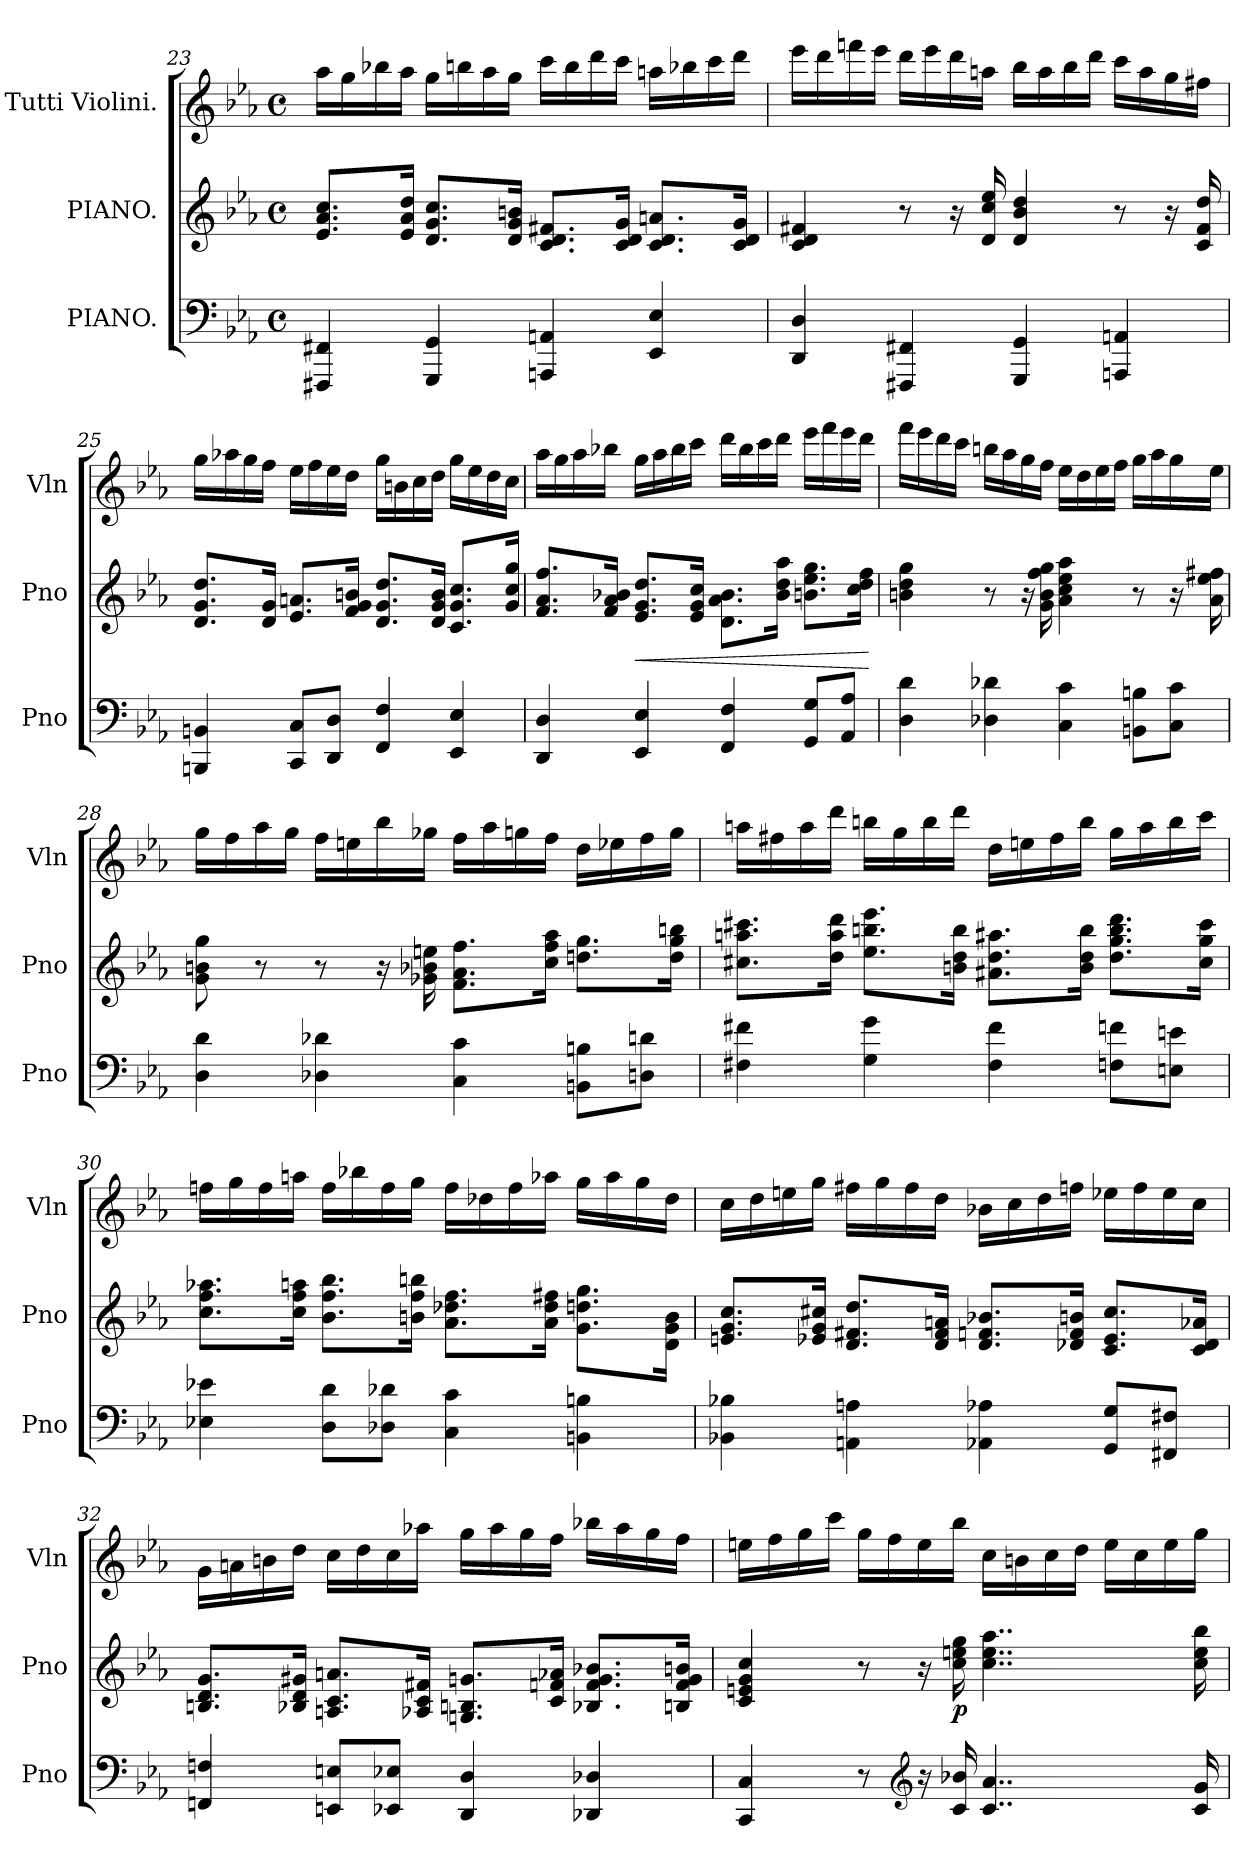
**kern	**kern	**dynam	**kern
*part3	*part2	*part2	*part1
*staff3	*staff2	*staff2	*staff1
*I"PIANO.	*I"PIANO.	*	*I"Tutti Violini.
*I'Pno	*I'Pno	*	*I'Vln
*clefF4	*clefG2	*	*clefG2
*k[b-e-a-]	*k[b-e-a-]	*	*k[b-e-a-]
*c:	*c:	*	*c:
*M4/4	*M4/4	*	*M4/4
*met(c)	*met(c)	*	*met(c)
=23	=23	=23	=23
4FFF#X/ 4FF#X/	8.e-/ 8.a-/ 8.cc/L	.	16aa-\LL
.	.	.	16gg\
.	.	.	16bb-X\
.	16e-/ 16a-/ 16dd/Jk	.	16aa-\JJ
4GGG/ 4GG/	8.d/ 8.g/ 8.cc/L	.	16gg\LL
.	.	.	16bbn\
.	.	.	16aa-\
.	16d/ 16g/ 16bn/Jk	.	16gg\JJ
4AAAn/ 4AAn/	8.c/ 8.d/ 8.f#X/L	.	16ccc\LL
.	.	.	16bb\
.	.	.	16ddd\
.	16c/ 16d/ 16g/Jk	.	16ccc\JJ
4EE-/ 4E-/	8.c/ 8.d/ 8.an/L	.	16aan\LL
.	.	.	16bb-X\
.	.	.	16ccc\
.	16c/ 16d/ 16g/Jk	.	16ddd\JJ
=24	=24	=24	=24
4DD/ 4D/	4c/ 4d/ 4f#X/	.	16eee-\LL
.	.	.	16ddd\
.	.	.	16fffn\
.	.	.	16eee-\JJ
4FFF#X/ 4FF#X/	8r	.	16ddd\LL
.	.	.	16eee-\
.	16r	.	16ddd\
.	16d/ 16cc/ 16ee-/	.	16aan\JJ
4GGG/ 4GG/	4d/ 4b-/ 4dd/	.	16bb-\LL
.	.	.	16aa\
.	.	.	16bb-\
.	.	.	16ddd\JJ
4AAAn/ 4AAn/	8r	.	16ccc\LL
.	.	.	16aa\
.	16r	.	16gg\
.	16c/ 16f#/ 16dd/	.	16ff#X\JJ
=25	=25	=25	=25
4BBBn/ 4BBn/	8.d/ 8.g/ 8.dd/L	.	16gg\LL
.	.	.	16aa-X\
.	.	.	16gg\
.	16d/ 16g/Jk	.	16ff\JJ
8CC/ 8C/L	8.e-/ 8.an/L	.	16ee-\LL
.	.	.	16ff\
8DD/ 8D/J	.	.	16ee-\
.	16f/ 16g/ 16bn/Jk	.	16dd\JJ
4FF/ 4F/	8.d/ 8.g/ 8.dd/L	.	16gg\LL
.	.	.	16bn\
.	.	.	16cc\
.	16d/ 16g/ 16b/Jk	.	16dd\JJ
4EE-/ 4E-/	8.c/ 8.g/ 8.cc/L	.	16gg\LL
.	.	.	16ee-\
.	.	.	16dd\
.	16g/ 16cc/ 16gg/Jk	.	16cc\JJ
=26	=26	=26	=26
4DD/ 4D/	8.f/ 8.a-/ 8.ff/L	.	16aa-\LL
.	.	.	16gg\
.	.	.	16aa-\
.	16f/ 16a-/ 16b-X/Jk	.	16bb-X\JJ
!	!	!LO:HP:b	!
4EE-/ 4E-/	8.e-/ 8.g/ 8.dd/L	<	16gg\LL
.	.	.	16aa-\
.	.	.	16bb-\
.	16e-/ 16g/ 16cc/Jk	.	16ccc\JJ
4FF/ 4F/	8.d\ 8.a-\ 8.b-\L	.	16ddd\LL
.	.	.	16bb-\
.	.	.	16ccc\
.	16b-\ 16dd\ 16aa-\Jk	.	16ddd\JJ
8GG/ 8G/L	8.bn\ 8.ee-\ 8.gg\L	.	16eee-\LL
.	.	.	16fff\
8AA-/ 8A-/J	.	.	16eee-\
.	16cc\ 16dd\ 16ff\Jk	.	16ddd\JJ
.	.	[	.
=27	=27	=27	=27
4D\ 4d\	4bn\ 4dd\ 4gg\	.	16fff\LL
.	.	.	16eee-\
.	.	.	16ddd\
.	.	.	16ccc\JJ
4D-X\ 4d-X\	8r	.	16bbn\LL
.	.	.	16aa-\
.	16r	.	16gg\
.	16g\ 16b\ 16ff\ 16gg\	.	16ff\JJ
4C\ 4c\	4a-\ 4cc\ 4ee-\ 4aa-\	.	16ee-\LL
.	.	.	16dd\
.	.	.	16ee-\
.	.	.	16ff\JJ
8BBn\ 8Bn\L	8r	.	16gg\LL
.	.	.	16aa-\
8C\ 8c\J	16r	.	16gg\
.	16a-\ 16ee-\ 16ff#X\	.	16ee-\JJ
=28	=28	=28	=28
4D\ 4d\	8g\ 8bn\ 8gg\	.	16gg\LL
.	.	.	16ff\
.	8r	.	16aa-\
.	.	.	16gg\JJ
4D-X\ 4d-X\	8r	.	16ff\LL
.	.	.	16een\
.	16r	.	16bb-\
.	16g-X\ 16b-X\ 16een\	.	16gg-X\JJ
4C\ 4c\	8.f\ 8.a-\ 8.ff\L	.	16ff\LL
.	.	.	16aa-\
.	.	.	16ggn\
.	16cc\ 16ff\ 16aa-\Jk	.	16ff\JJ
8BBn\ 8Bn\L	8.ddn\ 8.gg\L	.	16dd\LL
.	.	.	16ee-X\
8Dn\ 8dn\J	.	.	16ff\
.	16dd\ 16gg\ 16bbn\Jk	.	16gg\JJ
=29	=29	=29	=29
4F#X\ 4f#X\	8.cc#X\ 8.aan\ 8.ccc#X\L	.	16aan\LL
.	.	.	16ff#X\
.	.	.	16aa\
.	16dd\ 16aa\ 16ddd\Jk	.	16ddd\JJ
4G\ 4g\	8.ee-\ 8.bbn\ 8.eee-\L	.	16bbn\LL
.	.	.	16gg\
.	.	.	16bb\
.	16bn\ 16dd\ 16bb\Jk	.	16ddd\JJ
4F#\ 4f#\	8.a#X\ 8.dd\ 8.aa#X\L	.	16dd\LL
.	.	.	16een\
.	.	.	16ff#\
.	16b\ 16dd\ 16bb\Jk	.	16bb\JJ
8Fn\ 8fn\L	8.dd\ 8.gg\ 8.bb\ 8.ddd\L	.	16gg\LL
.	.	.	16aa\
8En\ 8en\J	.	.	16bb\
.	16cc#\ 16gg\ 16ccc#\Jk	.	16ccc\JJ
=30	=30	=30	=30
4E-X\ 4e-X\	8.cc\ 8.ff\ 8.aa-X\L	.	16ffn\LL
.	.	.	16gg\
.	.	.	16ff\
.	16cc\ 16ff\ 16aan\Jk	.	16aan\JJ
8D\ 8d\L	8.b-\ 8.ff\ 8.bb-\L	.	16ff\LL
.	.	.	16bb-X\
8D-X\ 8d-X\J	.	.	16ff\
.	16bn\ 16ff\ 16bbn\Jk	.	16gg\JJ
4C\ 4c\	8.a-\ 8.dd-X\ 8.ff\L	.	16ff\LL
.	.	.	16dd-X\
.	.	.	16ff\
.	16a-\ 16dd-\ 16ff#X\Jk	.	16aa-X\JJ
4BBn\ 4Bn\	8.g\ 8.ddn\ 8.gg\L	.	16gg\LL
.	.	.	16aa-\
.	.	.	16gg\
.	16d\ 16g\ 16b\Jk	.	16dd-\JJ
=31	=31	=31	=31
4BB-X\ 4B-X\	8.en/ 8.g/ 8.cc/L	.	16cc\LL
.	.	.	16dd\
.	.	.	16een\
.	16e-X/ 16g/ 16cc#X/Jk	.	16gg\JJ
4AAn\ 4An\	8.d/ 8.f#X/ 8.dd/L	.	16ff#X\LL
.	.	.	16gg\
.	.	.	16ff#\
.	16d/ 16f#/ 16an/Jk	.	16dd\JJ
4AA-X\ 4A-X\	8.d/ 8.fn/ 8.b-X/L	.	16b-X\LL
.	.	.	16cc\
.	.	.	16dd\
.	16d-X/ 16f/ 16bn/Jk	.	16ffn\JJ
8GG/ 8G/L	8.c/ 8.e-/ 8.cc#/L	.	16ee-X\LL
.	.	.	16ff\
8FF#X/ 8F#X/J	.	.	16ee-\
.	16c/ 16d-/ 16a-X/Jk	.	16cc\JJ
=32	=32	=32	=32
4FFn/ 4Fn/	8.Bn/ 8.d/ 8.g/L	.	16g\LL
.	.	.	16an\
.	.	.	16bn\
.	16B-X/ 16d/ 16g#X/Jk	.	16dd\JJ
8EEn/ 8En/L	8.An/ 8.c/ 8.an/L	.	16cc\LL
.	.	.	16dd\
8EE-X/ 8E-X/J	.	.	16cc\
.	16A-X/ 16c/ 16f#X/Jk	.	16aa-X\JJ
4DD/ 4D/	8.Gn/ 8.Bn/ 8.gn/L	.	16gg\LL
.	.	.	16aa-\
.	.	.	16gg\
.	16c/ 16fn/ 16a-X/Jk	.	16ff\JJ
4DD-X/ 4D-X/	8.B-X/ 8.f/ 8.g/ 8.b-X/L	.	16bb-X\LL
.	.	.	16aa-\
.	.	.	16gg\
.	16Bn/ 16f/ 16g/ 16bn/Jk	.	16ff\JJ
=33	=33	=33	=33
4CC/ 4C/	4c/ 4en/ 4g/ 4cc/	.	16een\LL
.	.	.	16ff\
.	.	.	16gg\
.	.	.	16ccc\JJ
8r	8r	.	16gg\LL
.	.	.	16ff\
*clefG2	*	*	*
16r	16r	.	16ee\
16c/ 16b-X/	16cc\ 16een\ 16gg\	p	16bb-\JJ
4..c/ 4..a-/	4..cc\ 4..ee\ 4..aa-\	.	16cc\LL
.	.	.	16bn\
.	.	.	16cc\
.	.	.	16dd\JJ
.	.	.	16ee\LL
.	.	.	16cc\
.	.	.	16ee\
16c/ 16g/	16cc\ 16ee\ 16bb-\	.	16gg\JJ
=	=	=	=
*-	*-	*-	*-
